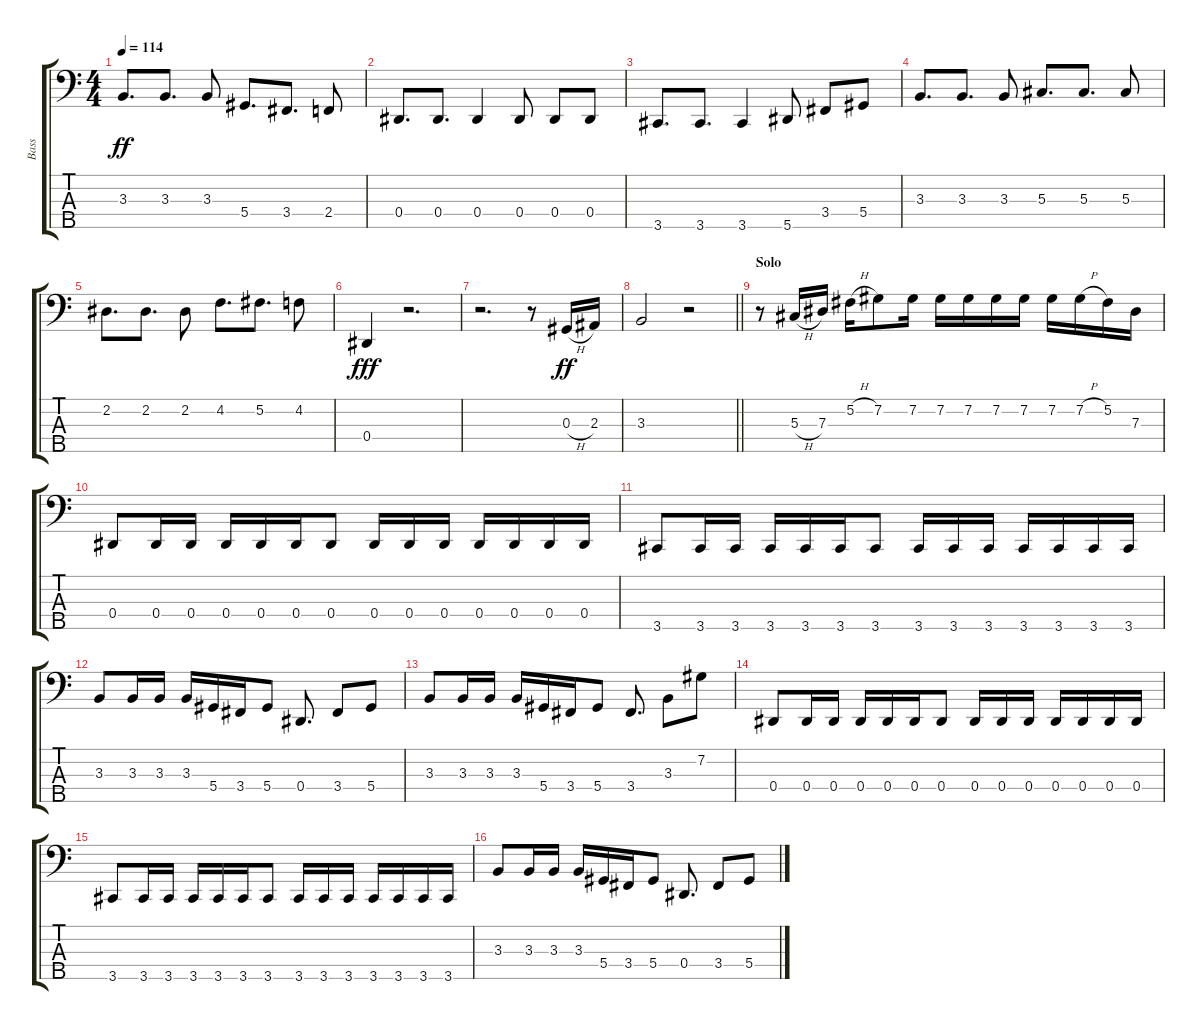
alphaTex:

\track ("Bass" "Bass") {instrument electricbasspick}
\staff {score tabs}
\tuning (Gb2 Db2 Ab1 Eb1 Bb0) {hide}
\ts (4 4)
\tempo 114
\clef f4
\ks c
3.3.8{d dy ff} 3.3.8{d} 3.3.8 5.4.8{d} 3.4.8{d} 2.4.8 |
0.4.8{d} 0.4.8{d} 0.4.4 0.4.8 0.4.8 0.4.8 |
3.5.8{d} 3.5.8{d} 3.5.4 5.5.8 3.4.8 5.4.8 |
3.3.8{d} 3.3.8{d} 3.3.8 5.3.8{d} 5.3.8{d} 5.3.8 |
2.2.8{d} 2.2.8{d} 2.2.8 4.2.8{d} 5.2.8{d} 4.2.8 |
0.4.4{dy fff} r.2{d} |
r.2{d} r.8 0.3{h}.16{dy ff} 2.3.16 |
\barLineRight lightlight
3.3.2 r.2 |
\section ("" "Solo")
r.8 5.3{h}.16 7.3.16 5.2{h}.16 7.2.8 7.2.16 7.2.16 7.2.16 7.2.16 7.2.16 7.2.16 7.2{h}.16 5.2.16 7.3.16 |
0.4.8 0.4.16 0.4.16 0.4.16 0.4.16 0.4.16 0.4.8 0.4.16 0.4.16 0.4.16 0.4.16 0.4.16 0.4.16 0.4.16 |
3.5.8 3.5.16 3.5.16 3.5.16 3.5.16 3.5.16 3.5.8 3.5.16 3.5.16 3.5.16 3.5.16 3.5.16 3.5.16 3.5.16 |
3.3.8 3.3.16 3.3.16 3.3.16 5.4.16 3.4.16 5.4.8 0.4.8{d} 3.4.8 5.4.8 |
3.3.8 3.3.16 3.3.16 3.3.16 5.4.16 3.4.16 5.4.8 3.4.8{d} 3.3.8 7.2.8 |
0.4.8 0.4.16 0.4.16 0.4.16 0.4.16 0.4.16 0.4.8 0.4.16 0.4.16 0.4.16 0.4.16 0.4.16 0.4.16 0.4.16 |
3.5.8 3.5.16 3.5.16 3.5.16 3.5.16 3.5.16 3.5.8 3.5.16 3.5.16 3.5.16 3.5.16 3.5.16 3.5.16 3.5.16 |
3.3.8 3.3.16 3.3.16 3.3.16 5.4.16 3.4.16 5.4.8 0.4.8{d} 3.4.8 5.4.8
